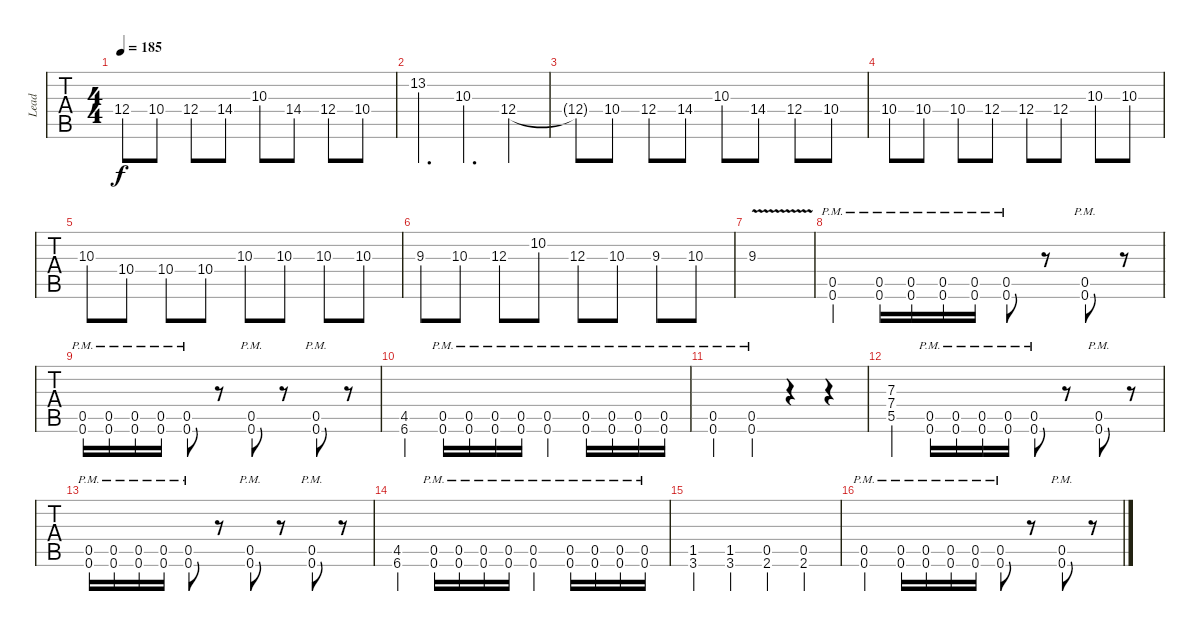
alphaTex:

\track ("Lead" "Lead") {instrument distortionguitar}
\staff {tabs}
\tuning (D4 A3 F3 C3 G2 C2) {hide}
\ts (4 4)
\tempo 185
\clef g2
\ks c
12.4{t}.8{dy f} 10.4.8 12.4.8 14.4.8 10.3.8 14.4.8 12.4.8 10.4.8 |
13.2.4{d} 10.3.4{d} 12.4.4 |
12.4{t}.8 10.4.8 12.4.8 14.4.8 10.3.8 14.4.8 12.4.8 10.4.8 |
10.4.8 10.4.8 10.4.8 12.4.8 12.4.8 12.4.8 10.3.8 10.3.8 |
10.3.8 10.4.8 10.4.8 10.4.8 10.3.8 10.3.8 10.3.8 10.3.8 |
9.3.8 10.3.8 12.3.8 10.2.8 12.3.8 10.3.8 9.3.8 10.3.8 |
9.3{v}.1 |
(0.5{pm} 0.6{pm}).4 (0.5{pm} 0.6{pm}).16 (0.5{pm} 0.6{pm}).16 (0.5{pm} 0.6{pm}).16 (0.5{pm} 0.6{pm}).16 (0.5{pm} 0.6{pm}).8 r.8 (0.5{pm} 0.6{pm}).8 r.8 |
(0.5{pm} 0.6{pm}).16 (0.5{pm} 0.6{pm}).16 (0.5{pm} 0.6{pm}).16 (0.5{pm} 0.6{pm}).16 (0.5{pm} 0.6{pm}).8 r.8 (0.5{pm} 0.6{pm}).8 r.8 (0.5{pm} 0.6{pm}).8 r.8 |
(4.5 6.6).4 (0.5{pm} 0.6{pm}).16 (0.5{pm} 0.6{pm}).16 (0.5{pm} 0.6{pm}).16 (0.5{pm} 0.6{pm}).16 (0.5{pm} 0.6{pm}).4 (0.5{pm} 0.6{pm}).16 (0.5{pm} 0.6{pm}).16 (0.5{pm} 0.6{pm}).16 (0.5{pm} 0.6{pm}).16 |
(0.5{pm} 0.6{pm}).4 (0.5{pm} 0.6{pm}).4 r.4 r.4 |
(7.3 7.4 5.5).4 (0.5{pm} 0.6{pm}).16 (0.5{pm} 0.6{pm}).16 (0.5{pm} 0.6{pm}).16 (0.5{pm} 0.6{pm}).16 (0.5{pm} 0.6{pm}).8 r.8 (0.5{pm} 0.6{pm}).8 r.8 |
(0.5{pm} 0.6{pm}).16 (0.5{pm} 0.6{pm}).16 (0.5{pm} 0.6{pm}).16 (0.5{pm} 0.6{pm}).16 (0.5{pm} 0.6{pm}).8 r.8 (0.5{pm} 0.6{pm}).8 r.8 (0.5{pm} 0.6{pm}).8 r.8 |
(4.5 6.6).4 (0.5{pm} 0.6{pm}).16 (0.5{pm} 0.6{pm}).16 (0.5{pm} 0.6{pm}).16 (0.5{pm} 0.6{pm}).16 (0.5{pm} 0.6{pm}).4 (0.5{pm} 0.6{pm}).16 (0.5{pm} 0.6{pm}).16 (0.5{pm} 0.6{pm}).16 (0.5{pm} 0.6{pm}).16 |
(1.5 3.6).4 (1.5 3.6).4 (0.5 2.6).4 (0.5 2.6).4 |
(0.5{pm} 0.6{pm}).4 (0.5{pm} 0.6{pm}).16 (0.5{pm} 0.6{pm}).16 (0.5{pm} 0.6{pm}).16 (0.5{pm} 0.6{pm}).16 (0.5{pm} 0.6{pm}).8 r.8 (0.5{pm} 0.6{pm}).8 r.8
